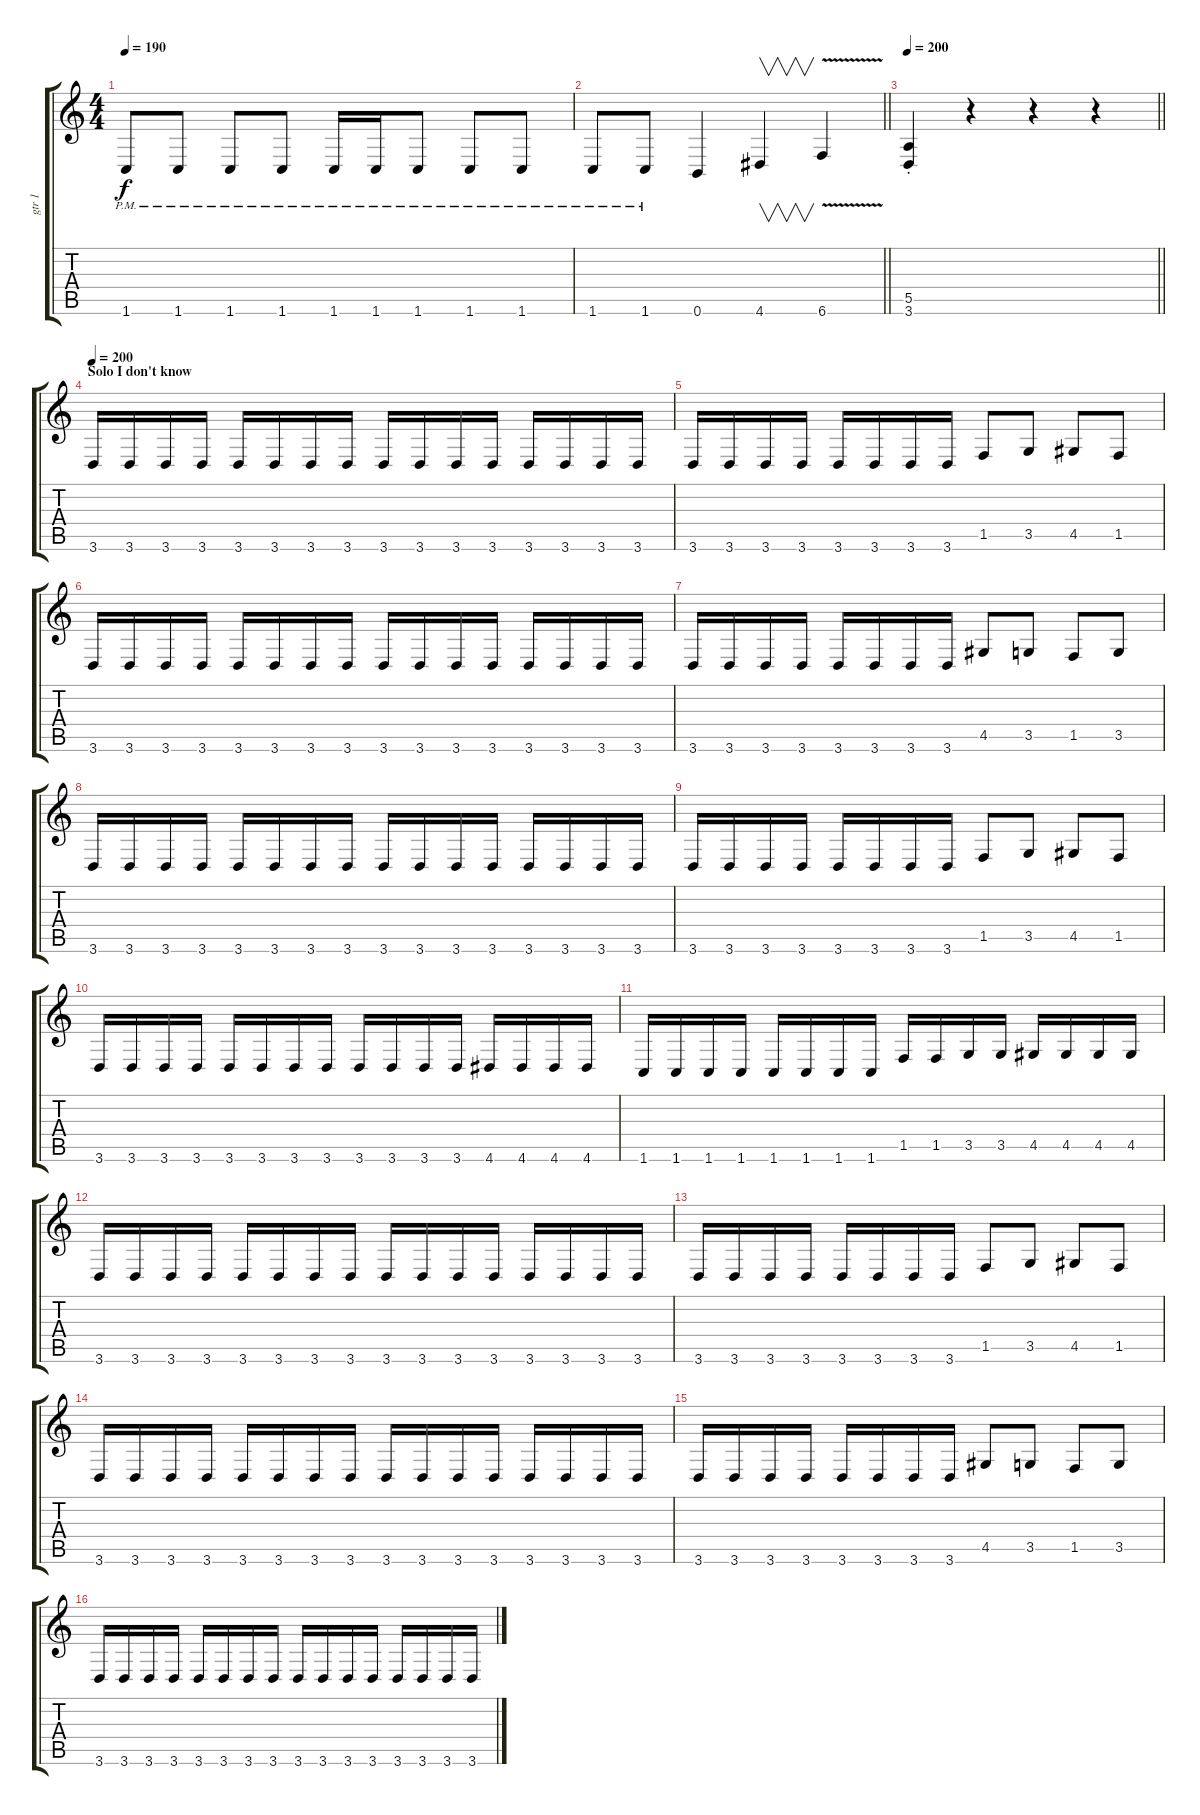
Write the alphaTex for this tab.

\track ("gtr 1" "gtr 1") {instrument overdrivenguitar}
\staff {score tabs}
\tuning (B3 Gb3 D3 A2 E2 B1) {hide}
\ts (4 4)
\tempo 190
\clef g2
\ks c
1.6{pm}.8{dy f} 1.6{pm}.8 1.6{pm}.8 1.6{pm}.8 1.6{pm}.16 1.6{pm}.16 1.6{pm}.8 1.6{pm}.8 1.6{pm}.8 |
\barLineRight lightlight
1.6{pm}.8 1.6{pm}.8 0.6.4 4.6.4{v} 6.6{v}.4 |
\tempo 200
\barLineRight lightlight
(5.5{st} 3.6{st}).4 r.4 r.4 r.4 |
\section ("" "Solo I don't know")
\tempo 200
3.6.16 3.6.16 3.6.16 3.6.16 3.6.16 3.6.16 3.6.16 3.6.16 3.6.16 3.6.16 3.6.16 3.6.16 3.6.16 3.6.16 3.6.16 3.6.16 |
3.6.16 3.6.16 3.6.16 3.6.16 3.6.16 3.6.16 3.6.16 3.6.16 1.5.8 3.5.8 4.5.8 1.5.8 |
3.6.16 3.6.16 3.6.16 3.6.16 3.6.16 3.6.16 3.6.16 3.6.16 3.6.16 3.6.16 3.6.16 3.6.16 3.6.16 3.6.16 3.6.16 3.6.16 |
3.6.16 3.6.16 3.6.16 3.6.16 3.6.16 3.6.16 3.6.16 3.6.16 4.5.8 3.5.8 1.5.8 3.5.8 |
3.6.16 3.6.16 3.6.16 3.6.16 3.6.16 3.6.16 3.6.16 3.6.16 3.6.16 3.6.16 3.6.16 3.6.16 3.6.16 3.6.16 3.6.16 3.6.16 |
3.6.16 3.6.16 3.6.16 3.6.16 3.6.16 3.6.16 3.6.16 3.6.16 1.5.8 3.5.8 4.5.8 1.5.8 |
3.6.16 3.6.16 3.6.16 3.6.16 3.6.16 3.6.16 3.6.16 3.6.16 3.6.16 3.6.16 3.6.16 3.6.16 4.6.16 4.6.16 4.6.16 4.6.16 |
1.6.16 1.6.16 1.6.16 1.6.16 1.6.16 1.6.16 1.6.16 1.6.16 1.5.16 1.5.16 3.5.16 3.5.16 4.5.16 4.5.16 4.5.16 4.5.16 |
3.6.16 3.6.16 3.6.16 3.6.16 3.6.16 3.6.16 3.6.16 3.6.16 3.6.16 3.6.16 3.6.16 3.6.16 3.6.16 3.6.16 3.6.16 3.6.16 |
3.6.16 3.6.16 3.6.16 3.6.16 3.6.16 3.6.16 3.6.16 3.6.16 1.5.8 3.5.8 4.5.8 1.5.8 |
3.6.16 3.6.16 3.6.16 3.6.16 3.6.16 3.6.16 3.6.16 3.6.16 3.6.16 3.6.16 3.6.16 3.6.16 3.6.16 3.6.16 3.6.16 3.6.16 |
3.6.16 3.6.16 3.6.16 3.6.16 3.6.16 3.6.16 3.6.16 3.6.16 4.5.8 3.5.8 1.5.8 3.5.8 |
3.6.16 3.6.16 3.6.16 3.6.16 3.6.16 3.6.16 3.6.16 3.6.16 3.6.16 3.6.16 3.6.16 3.6.16 3.6.16 3.6.16 3.6.16 3.6.16
